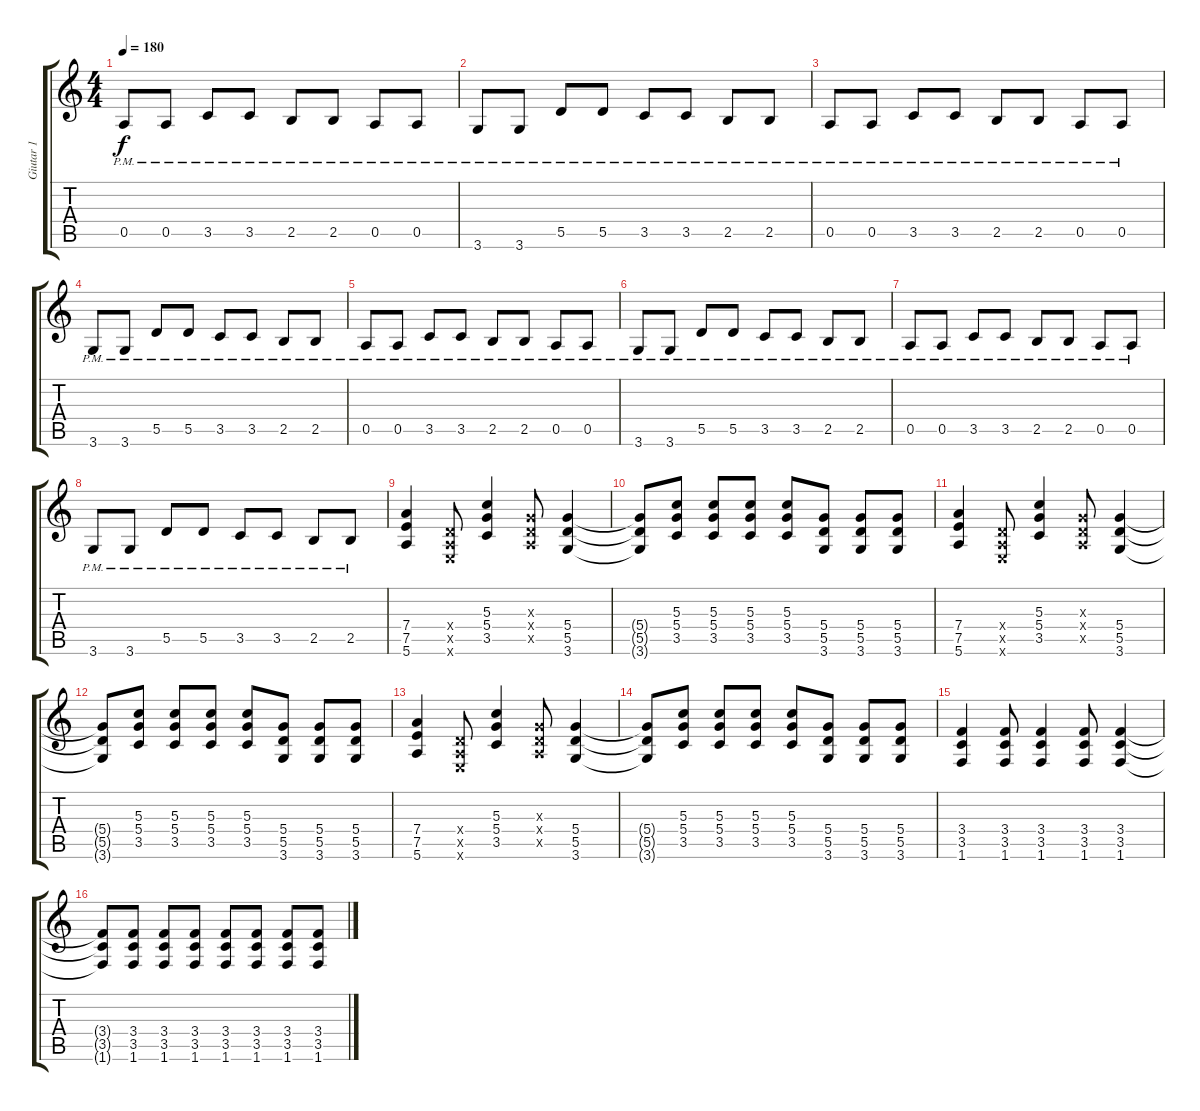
\track ("Giutar 1" "Giutar 1") {instrument distortionguitar}
\staff {score tabs}
\tuning (E4 B3 G3 D3 A2 E2) {hide}
\ts (4 4)
\tempo 180
\clef g2
\ks c
0.5{pm}.8{dy f} 0.5{pm}.8 3.5{pm}.8 3.5{pm}.8 2.5{pm}.8 2.5{pm}.8 0.5{pm}.8 0.5{pm}.8 |
3.6{pm}.8 3.6{pm}.8 5.5{pm}.8 5.5{pm}.8 3.5{pm}.8 3.5{pm}.8 2.5{pm}.8 2.5{pm}.8 |
0.5{pm}.8 0.5{pm}.8 3.5{pm}.8 3.5{pm}.8 2.5{pm}.8 2.5{pm}.8 0.5{pm}.8 0.5{pm}.8 |
3.6{pm}.8 3.6{pm}.8 5.5{pm}.8 5.5{pm}.8 3.5{pm}.8 3.5{pm}.8 2.5{pm}.8 2.5{pm}.8 |
0.5{pm}.8 0.5{pm}.8 3.5{pm}.8 3.5{pm}.8 2.5{pm}.8 2.5{pm}.8 0.5{pm}.8 0.5{pm}.8 |
3.6{pm}.8 3.6{pm}.8 5.5{pm}.8 5.5{pm}.8 3.5{pm}.8 3.5{pm}.8 2.5{pm}.8 2.5{pm}.8 |
0.5{pm}.8 0.5{pm}.8 3.5{pm}.8 3.5{pm}.8 2.5{pm}.8 2.5{pm}.8 0.5{pm}.8 0.5{pm}.8 |
3.6{pm}.8 3.6{pm}.8 5.5{pm}.8 5.5{pm}.8 3.5{pm}.8 3.5{pm}.8 2.5{pm}.8 2.5{pm}.8 |
(7.4 7.5 5.6).4 (0.4{x} 0.5{x} 0.6{x}).8 (5.3 5.4 3.5).4 (0.3{x} 0.4{x} 0.5{x}).8 (5.4 5.5 3.6).4 |
(5.4{t} 5.5{t} 3.6{t}).8 (5.3 5.4 3.5).8 (5.3 5.4 3.5).8 (5.3 5.4 3.5).8 (5.3 5.4 3.5).8 (5.4 5.5 3.6).8 (5.4 5.5 3.6).8 (5.4 5.5 3.6).8 |
(7.4 7.5 5.6).4 (0.4{x} 0.5{x} 0.6{x}).8 (5.3 5.4 3.5).4 (0.3{x} 0.4{x} 0.5{x}).8 (5.4 5.5 3.6).4 |
(5.4{t} 5.5{t} 3.6{t}).8 (5.3 5.4 3.5).8 (5.3 5.4 3.5).8 (5.3 5.4 3.5).8 (5.3 5.4 3.5).8 (5.4 5.5 3.6).8 (5.4 5.5 3.6).8 (5.4 5.5 3.6).8 |
(7.4 7.5 5.6).4 (0.4{x} 0.5{x} 0.6{x}).8 (5.3 5.4 3.5).4 (0.3{x} 0.4{x} 0.5{x}).8 (5.4 5.5 3.6).4 |
(5.4{t} 5.5{t} 3.6{t}).8 (5.3 5.4 3.5).8 (5.3 5.4 3.5).8 (5.3 5.4 3.5).8 (5.3 5.4 3.5).8 (5.4 5.5 3.6).8 (5.4 5.5 3.6).8 (5.4 5.5 3.6).8 |
(3.4 3.5 1.6).4 (3.4 3.5 1.6).8 (3.4 3.5 1.6).4 (3.4 3.5 1.6).8 (3.4 3.5 1.6).4 |
(3.4{t} 3.5{t} 1.6{t}).8 (3.4 3.5 1.6).8 (3.4 3.5 1.6).8 (3.4 3.5 1.6).8 (3.4 3.5 1.6).8 (3.4 3.5 1.6).8 (3.4 3.5 1.6).8 (3.4 3.5 1.6).8
